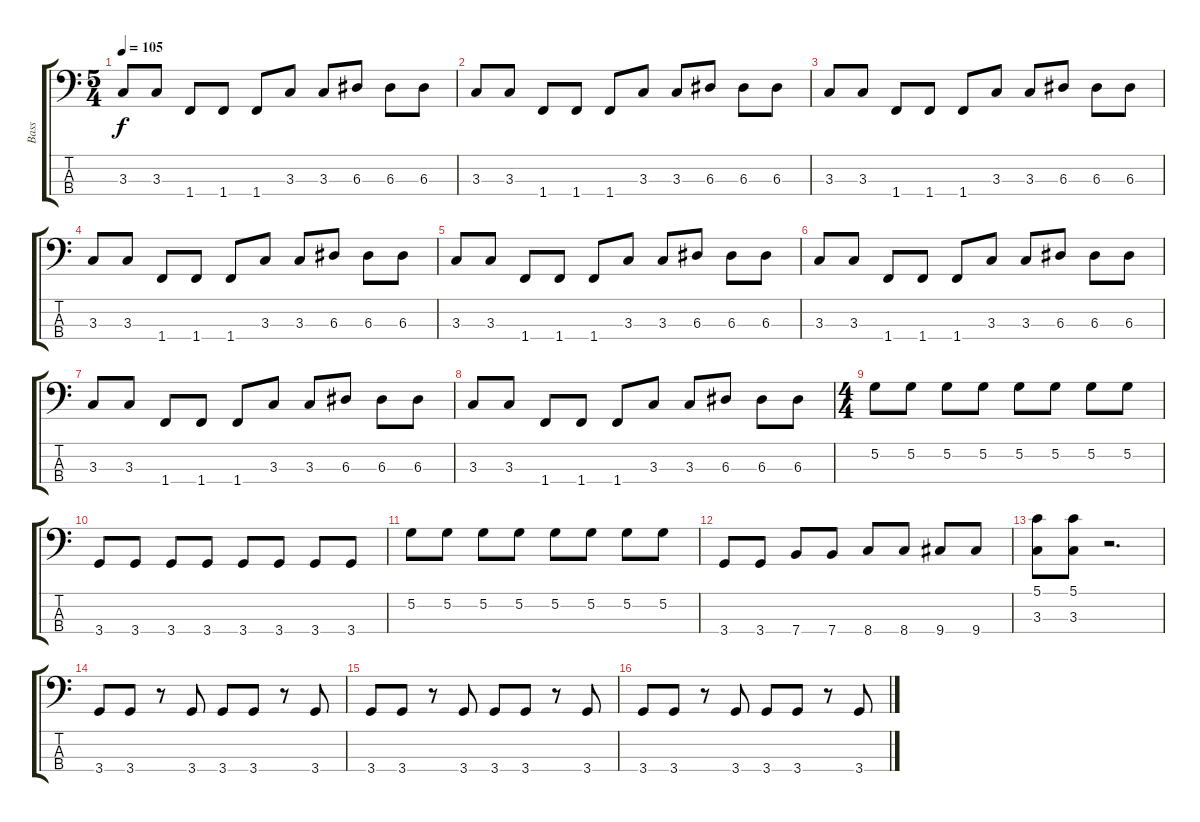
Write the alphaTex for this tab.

\track ("Bass" "Bass") {instrument electricbassfinger}
\staff {score tabs}
\tuning (G2 D2 A1 E1) {hide}
\ts (5 4)
\tempo 105
\clef f4
\ks c
3.3.8{dy f} 3.3.8 1.4.8 1.4.8 1.4.8 3.3.8 3.3.8 6.3.8 6.3.8 6.3.8 |
3.3.8 3.3.8 1.4.8 1.4.8 1.4.8 3.3.8 3.3.8 6.3.8 6.3.8 6.3.8 |
3.3.8 3.3.8 1.4.8 1.4.8 1.4.8 3.3.8 3.3.8 6.3.8 6.3.8 6.3.8 |
3.3.8 3.3.8 1.4.8 1.4.8 1.4.8 3.3.8 3.3.8 6.3.8 6.3.8 6.3.8 |
3.3.8 3.3.8 1.4.8 1.4.8 1.4.8 3.3.8 3.3.8 6.3.8 6.3.8 6.3.8 |
3.3.8 3.3.8 1.4.8 1.4.8 1.4.8 3.3.8 3.3.8 6.3.8 6.3.8 6.3.8 |
3.3.8 3.3.8 1.4.8 1.4.8 1.4.8 3.3.8 3.3.8 6.3.8 6.3.8 6.3.8 |
3.3.8 3.3.8 1.4.8 1.4.8 1.4.8 3.3.8 3.3.8 6.3.8 6.3.8 6.3.8 |
\ts (4 4)
5.2.8 5.2.8 5.2.8 5.2.8 5.2.8 5.2.8 5.2.8 5.2.8 |
3.4.8 3.4.8 3.4.8 3.4.8 3.4.8 3.4.8 3.4.8 3.4.8 |
5.2.8 5.2.8 5.2.8 5.2.8 5.2.8 5.2.8 5.2.8 5.2.8 |
3.4.8 3.4.8 7.4.8 7.4.8 8.4.8 8.4.8 9.4.8 9.4.8 |
(5.1 3.3).8 (5.1 3.3).8 r.2{d} |
3.4.8{instrument distortionguitar} 3.4.8 r.8 3.4.8 3.4.8 3.4.8 r.8 3.4.8 |
3.4.8{instrument distortionguitar} 3.4.8 r.8 3.4.8 3.4.8 3.4.8 r.8 3.4.8 |
3.4.8{instrument distortionguitar} 3.4.8 r.8 3.4.8 3.4.8 3.4.8 r.8 3.4.8
